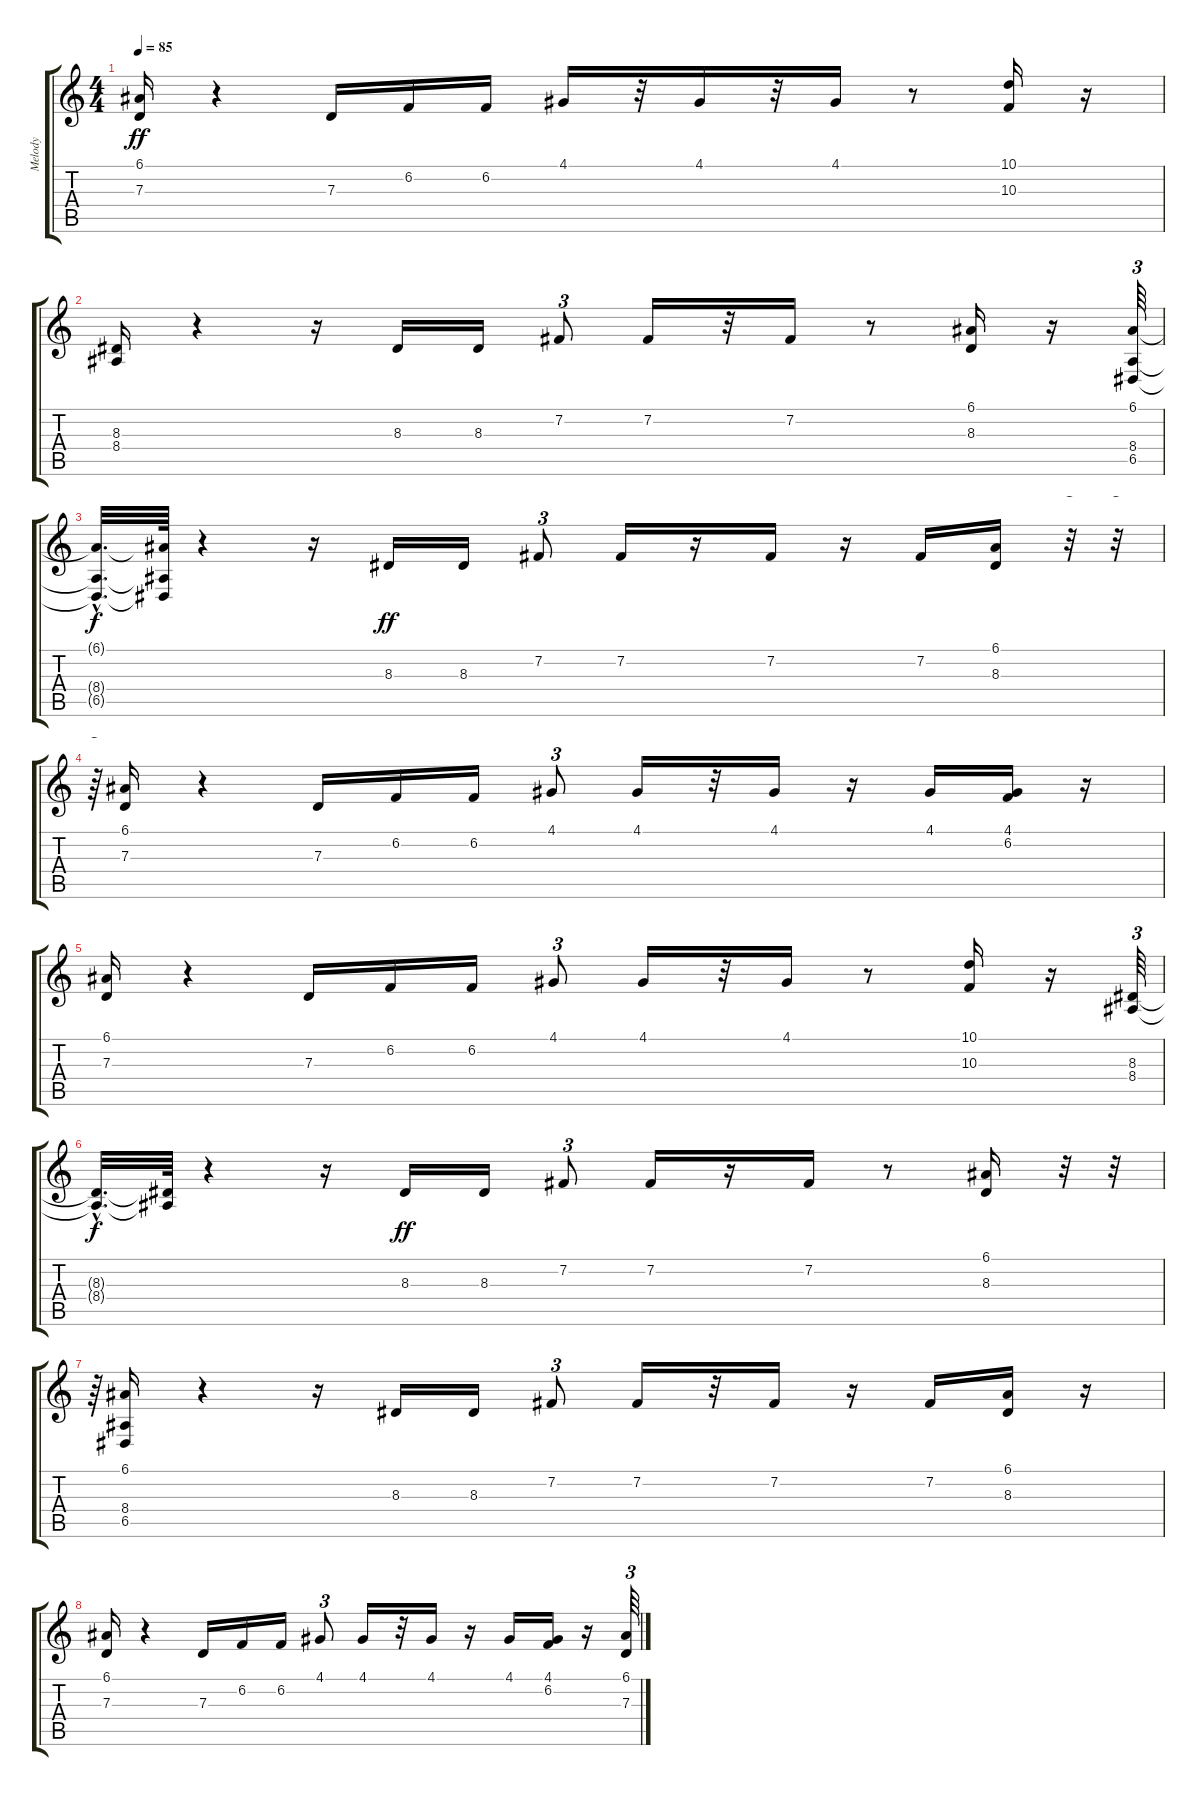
\track ("Melody" "Melody") {instrument steeldrums}
\staff {score tabs}
\tuning (E4 B3 G3 D3 A2 E2) {hide}
\ts (4 4)
\tempo 85
\clef g2
\ks c
(6.1 7.3).16{dy ff} r.4 7.3.16 6.2.16 6.2.16 4.1.16 r.32 4.1.16 r.32 4.1.16 r.8 (10.1 10.3).16 r.16 |
(8.3 8.4).16 r.4 r.16 8.3.16 8.3.16 7.2.8{tu (3 2)} 7.2.16 r.32 7.2.16 r.8 (6.1 8.3).16 r.16 (6.1 8.4 6.5).64{tu (3 2)} |
(6.1{hac t} 8.4{hac t} 6.5{hac t}).32{d dy f} (6.1{t} 8.4{t} 6.5{t}).64 r.4 r.16 8.3.16{dy ff} 8.3.16 7.2.8{tu (3 2)} 7.2.16 r.16 7.2.16 r.16 7.2.16 (6.1 8.3).16 r.32{tu (3 2)} r.32{tu (3 2)} |
r.64{tu (3 2)} (6.1 7.3).16 r.4 7.3.16 6.2.16 6.2.16 4.1.8{tu (3 2)} 4.1.16 r.32 4.1.16 r.16 4.1.16 (4.1 6.2).16 r.16 |
(6.1 7.3).16 r.4 7.3.16 6.2.16 6.2.16 4.1.8{tu (3 2)} 4.1.16 r.32 4.1.16 r.8 (10.1 10.3).16 r.16 (8.3 8.4).64{tu (3 2)} |
(8.3{hac t} 8.4{hac t}).32{d dy f} (8.3{t} 8.4{t}).64 r.4 r.16 8.3.16{dy ff} 8.3.16 7.2.8{tu (3 2)} 7.2.16 r.16 7.2.16 r.8 (6.1 8.3).16 r.32{tu (3 2)} r.32{tu (3 2)} |
r.64{tu (3 2)} (6.1 8.4 6.5).16 r.4 r.16 8.3.16 8.3.16 7.2.8{tu (3 2)} 7.2.16 r.32 7.2.16 r.16 7.2.16 (6.1 8.3).16 r.16 |
(6.1 7.3).16 r.4 7.3.16 6.2.16 6.2.16 4.1.8{tu (3 2)} 4.1.16 r.32 4.1.16 r.16 4.1.16 (4.1 6.2).16 r.16 (6.1 7.3).64{tu (3 2)}
